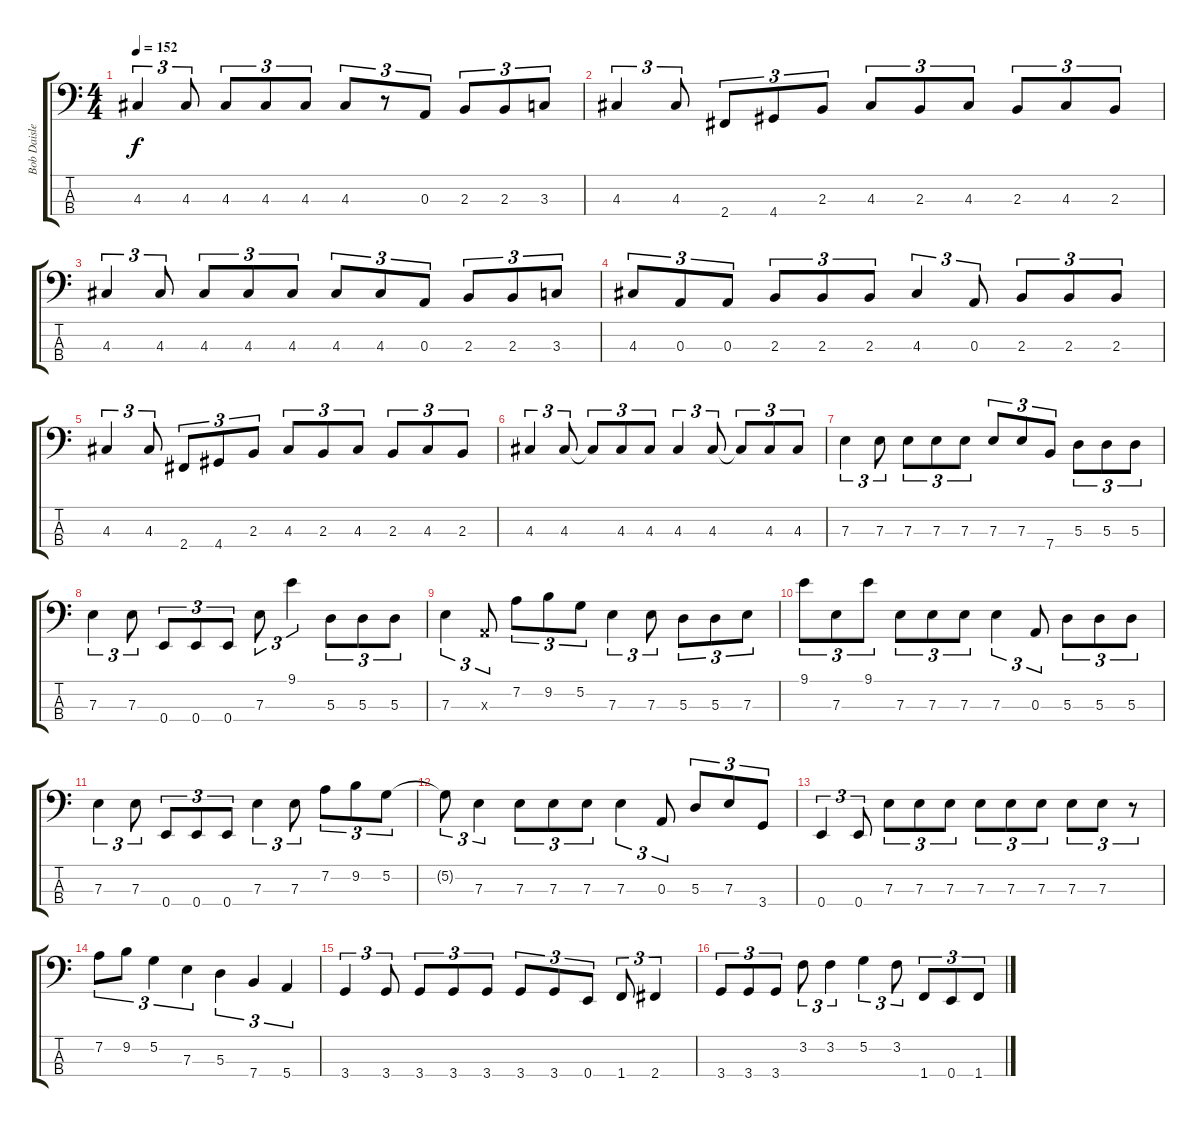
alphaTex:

\track ("Bob Daisley" "Bob Daisle") {instrument electricbassfinger}
\staff {score tabs}
\tuning (G2 D2 A1 E1) {hide}
\ts (4 4)
\tempo 152
\clef f4
\ks c
4.3.4{tu (3 2) dy f} 4.3.8{tu (3 2)} 4.3.8{tu (3 2)} 4.3.8{tu (3 2)} 4.3.8{tu (3 2)} 4.3.8{tu (3 2)} r.8{tu (3 2)} 0.3.8{tu (3 2)} 2.3.8{tu (3 2)} 2.3.8{tu (3 2)} 3.3.8{tu (3 2)} |
4.3.4{tu (3 2)} 4.3.8{tu (3 2)} 2.4.8{tu (3 2)} 4.4.8{tu (3 2)} 2.3.8{tu (3 2)} 4.3.8{tu (3 2)} 2.3.8{tu (3 2)} 4.3.8{tu (3 2)} 2.3.8{tu (3 2)} 4.3.8{tu (3 2)} 2.3.8{tu (3 2)} |
4.3.4{tu (3 2)} 4.3.8{tu (3 2)} 4.3.8{tu (3 2)} 4.3.8{tu (3 2)} 4.3.8{tu (3 2)} 4.3.8{tu (3 2)} 4.3.8{tu (3 2)} 0.3.8{tu (3 2)} 2.3.8{tu (3 2)} 2.3.8{tu (3 2)} 3.3.8{tu (3 2)} |
4.3.8{tu (3 2)} 0.3.8{tu (3 2)} 0.3.8{tu (3 2)} 2.3.8{tu (3 2)} 2.3.8{tu (3 2)} 2.3.8{tu (3 2)} 4.3.4{tu (3 2)} 0.3.8{tu (3 2)} 2.3.8{tu (3 2)} 2.3.8{tu (3 2)} 2.3.8{tu (3 2)} |
4.3.4{tu (3 2)} 4.3.8{tu (3 2)} 2.4.8{tu (3 2)} 4.4.8{tu (3 2)} 2.3.8{tu (3 2)} 4.3.8{tu (3 2)} 2.3.8{tu (3 2)} 4.3.8{tu (3 2)} 2.3.8{tu (3 2)} 4.3.8{tu (3 2)} 2.3.8{tu (3 2)} |
4.3.4{tu (3 2)} 4.3.8{tu (3 2)} 4.3{t}.8{tu (3 2)} 4.3.8{tu (3 2)} 4.3.8{tu (3 2)} 4.3.4{tu (3 2)} 4.3.8{tu (3 2)} 4.3{t}.8{tu (3 2)} 4.3.8{tu (3 2)} 4.3.8{tu (3 2)} |
7.3.4{tu (3 2)} 7.3.8{tu (3 2)} 7.3.8{tu (3 2)} 7.3.8{tu (3 2)} 7.3.8{tu (3 2)} 7.3.8{tu (3 2)} 7.3.8{tu (3 2)} 7.4.8{tu (3 2)} 5.3.8{tu (3 2)} 5.3.8{tu (3 2)} 5.3.8{tu (3 2)} |
7.3.4{tu (3 2)} 7.3.8{tu (3 2)} 0.4.8{tu (3 2)} 0.4.8{tu (3 2)} 0.4.8{tu (3 2)} 7.3.8{tu (3 2)} 9.1.4{tu (3 2)} 5.3.8{tu (3 2)} 5.3.8{tu (3 2)} 5.3.8{tu (3 2)} |
7.3.4{tu (3 2)} 0.3{x}.8{tu (3 2)} 7.2.8{tu (3 2)} 9.2.8{tu (3 2)} 5.2.8{tu (3 2)} 7.3.4{tu (3 2)} 7.3.8{tu (3 2)} 5.3.8{tu (3 2)} 5.3.8{tu (3 2)} 7.3.8{tu (3 2)} |
9.1.8{tu (3 2)} 7.3.8{tu (3 2)} 9.1.8{tu (3 2)} 7.3.8{tu (3 2)} 7.3.8{tu (3 2)} 7.3.8{tu (3 2)} 7.3.4{tu (3 2)} 0.3.8{tu (3 2)} 5.3.8{tu (3 2)} 5.3.8{tu (3 2)} 5.3.8{tu (3 2)} |
7.3.4{tu (3 2)} 7.3.8{tu (3 2)} 0.4.8{tu (3 2)} 0.4.8{tu (3 2)} 0.4.8{tu (3 2)} 7.3.4{tu (3 2)} 7.3.8{tu (3 2)} 7.2.8{tu (3 2)} 9.2.8{tu (3 2)} 5.2.8{tu (3 2)} |
5.2{t}.8{tu (3 2)} 7.3.4{tu (3 2)} 7.3.8{tu (3 2)} 7.3.8{tu (3 2)} 7.3.8{tu (3 2)} 7.3.4{tu (3 2)} 0.3.8{tu (3 2)} 5.3.8{tu (3 2)} 7.3.8{tu (3 2)} 3.4.8{tu (3 2)} |
0.4.4{tu (3 2)} 0.4.8{tu (3 2)} 7.3.8{tu (3 2)} 7.3.8{tu (3 2)} 7.3.8{tu (3 2)} 7.3.8{tu (3 2)} 7.3.8{tu (3 2)} 7.3.8{tu (3 2)} 7.3.8{tu (3 2)} 7.3.8{tu (3 2)} r.8{tu (3 2)} |
7.2.8{tu (3 2)} 9.2.8{tu (3 2)} 5.2.4{tu (3 2)} 7.3.4{tu (3 2)} 5.3.4{tu (3 2)} 7.4.4{tu (3 2)} 5.4.4{tu (3 2)} |
3.4.4{tu (3 2)} 3.4.8{tu (3 2)} 3.4.8{tu (3 2)} 3.4.8{tu (3 2)} 3.4.8{tu (3 2)} 3.4.8{tu (3 2)} 3.4.8{tu (3 2)} 0.4.8{tu (3 2)} 1.4.8{tu (3 2)} 2.4.4{tu (3 2)} |
3.4.8{tu (3 2)} 3.4.8{tu (3 2)} 3.4.8{tu (3 2)} 3.2.8{tu (3 2)} 3.2.4{tu (3 2)} 5.2.4{tu (3 2)} 3.2.8{tu (3 2)} 1.4.8{tu (3 2)} 0.4.8{tu (3 2)} 1.4.8{tu (3 2)}
